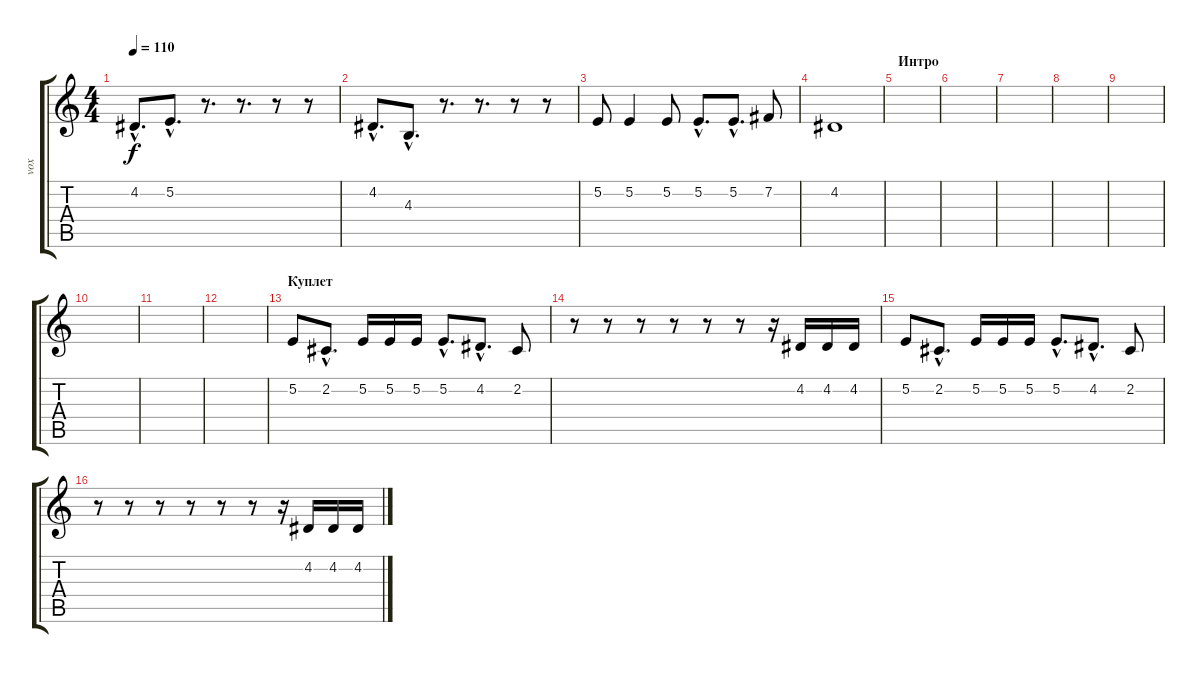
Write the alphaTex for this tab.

\track ("vox" "vox") {instrument lead8bassandlead}
\staff {score tabs}
\tuning (E4 B3 G3 D3 A2 E2) {hide}
\ts (4 4)
\tempo 110
\clef g2
\ks c
4.2{hac}.8{d dy f} 5.2{hac}.8{d} r.8{d} r.8{d} r.8 r.8 |
4.2{hac}.8{d} 4.3{hac}.8{d} r.8{d} r.8{d} r.8 r.8 |
5.2.8 5.2.4 5.2.8 5.2{hac}.8{d} 5.2{hac}.8{d} 7.2.8 |
4.2.1 |
\section ("" "Интро")
|
|
|
|
|
|
|
|
\section ("" "Куплет")
5.2.8 2.2{hac}.8{d} 5.2.16 5.2.16 5.2.16 5.2{hac}.8{d} 4.2{hac}.8{d} 2.2.8 |
r.8 r.8 r.8 r.8 r.8 r.8 r.16 4.2.16 4.2.16 4.2.16 |
5.2.8 2.2{hac}.8{d} 5.2.16 5.2.16 5.2.16 5.2{hac}.8{d} 4.2{hac}.8{d} 2.2.8 |
r.8 r.8 r.8 r.8 r.8 r.8 r.16 4.2.16 4.2.16 4.2.16
